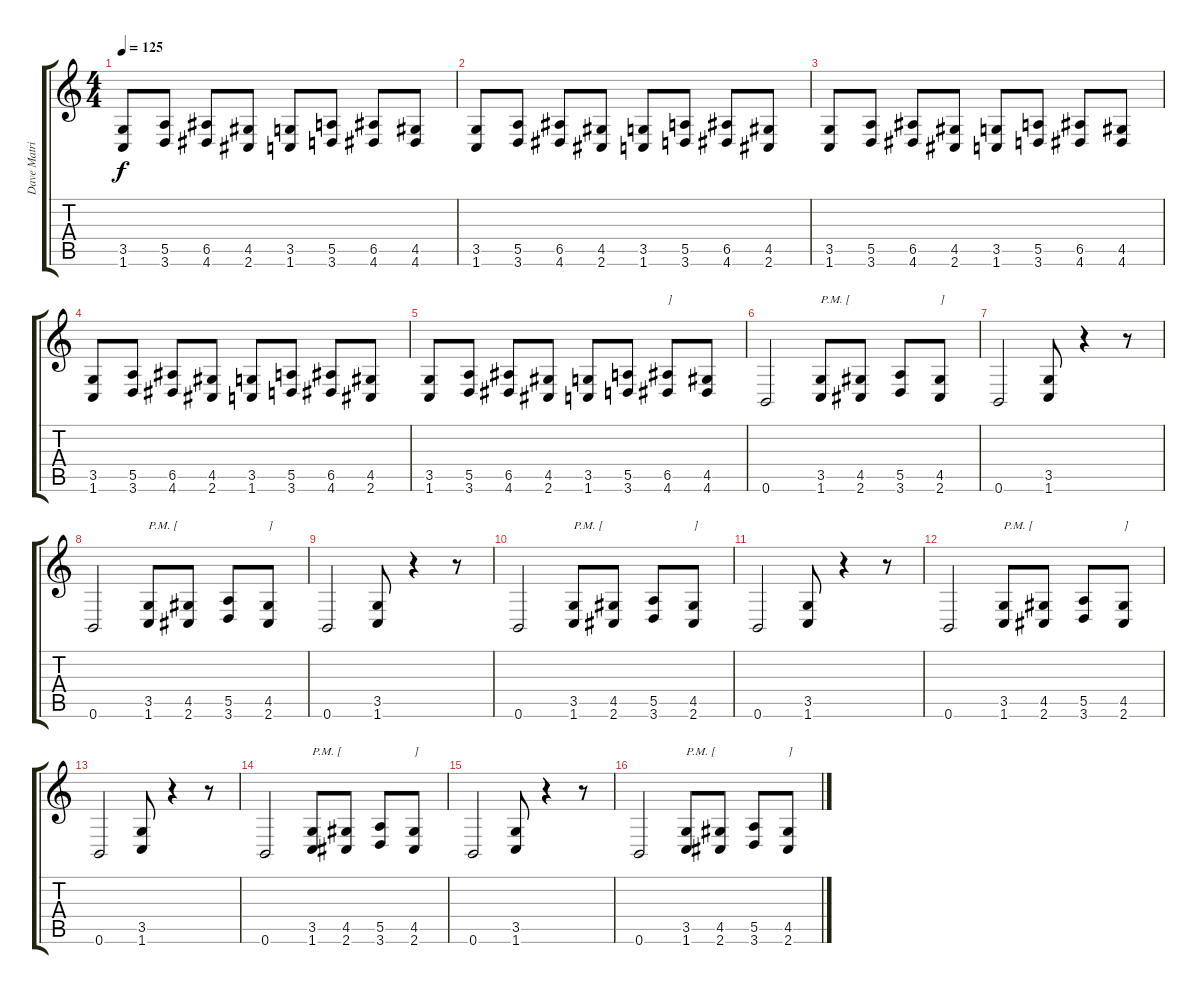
\track ("Dave Matrise" "Dave Matri") {instrument distortionguitar}
\staff {score tabs}
\tuning (B3 Gb3 D3 A2 E2 B1) {hide}
\ts (4 4)
\tempo 125
\clef g2
\ks c
(3.5 1.6).8{dy f} (5.5 3.6).8 (6.5 4.6).8 (4.5 2.6).8 (3.5 1.6).8 (5.5 3.6).8 (6.5 4.6).8 (4.5 4.6).8 |
(3.5 1.6).8 (5.5 3.6).8 (6.5 4.6).8 (4.5 2.6).8 (3.5 1.6).8 (5.5 3.6).8 (6.5 4.6).8 (4.5 2.6).8 |
(3.5 1.6).8 (5.5 3.6).8 (6.5 4.6).8 (4.5 2.6).8 (3.5 1.6).8 (5.5 3.6).8 (6.5 4.6).8 (4.5 4.6).8 |
(3.5 1.6).8 (5.5 3.6).8 (6.5 4.6).8 (4.5 2.6).8 (3.5 1.6).8 (5.5 3.6).8 (6.5 4.6).8 (4.5 2.6).8 |
(3.5 1.6).8 (5.5 3.6).8 (6.5 4.6).8 (4.5 2.6).8 (3.5 1.6).8 (5.5 3.6).8 (6.5 4.6).8{txt "]"} (4.5 4.6).8 |
0.6.2 (3.5 1.6).8{txt "P.M. ["} (4.5 2.6).8 (5.5 3.6).8 (4.5 2.6).8{txt "]"} |
0.6.2 (3.5 1.6).8 r.4 r.8 |
0.6.2 (3.5 1.6).8{txt "P.M. ["} (4.5 2.6).8 (5.5 3.6).8 (4.5 2.6).8{txt "]"} |
0.6.2 (3.5 1.6).8 r.4 r.8 |
0.6.2 (3.5 1.6).8{txt "P.M. ["} (4.5 2.6).8 (5.5 3.6).8 (4.5 2.6).8{txt "]"} |
0.6.2 (3.5 1.6).8 r.4 r.8 |
0.6.2 (3.5 1.6).8{txt "P.M. ["} (4.5 2.6).8 (5.5 3.6).8 (4.5 2.6).8{txt "]"} |
0.6.2 (3.5 1.6).8 r.4 r.8 |
0.6.2 (3.5 1.6).8{txt "P.M. ["} (4.5 2.6).8 (5.5 3.6).8 (4.5 2.6).8{txt "]"} |
0.6.2 (3.5 1.6).8 r.4 r.8 |
0.6.2 (3.5 1.6).8{txt "P.M. ["} (4.5 2.6).8 (5.5 3.6).8 (4.5 2.6).8{txt "]"}
